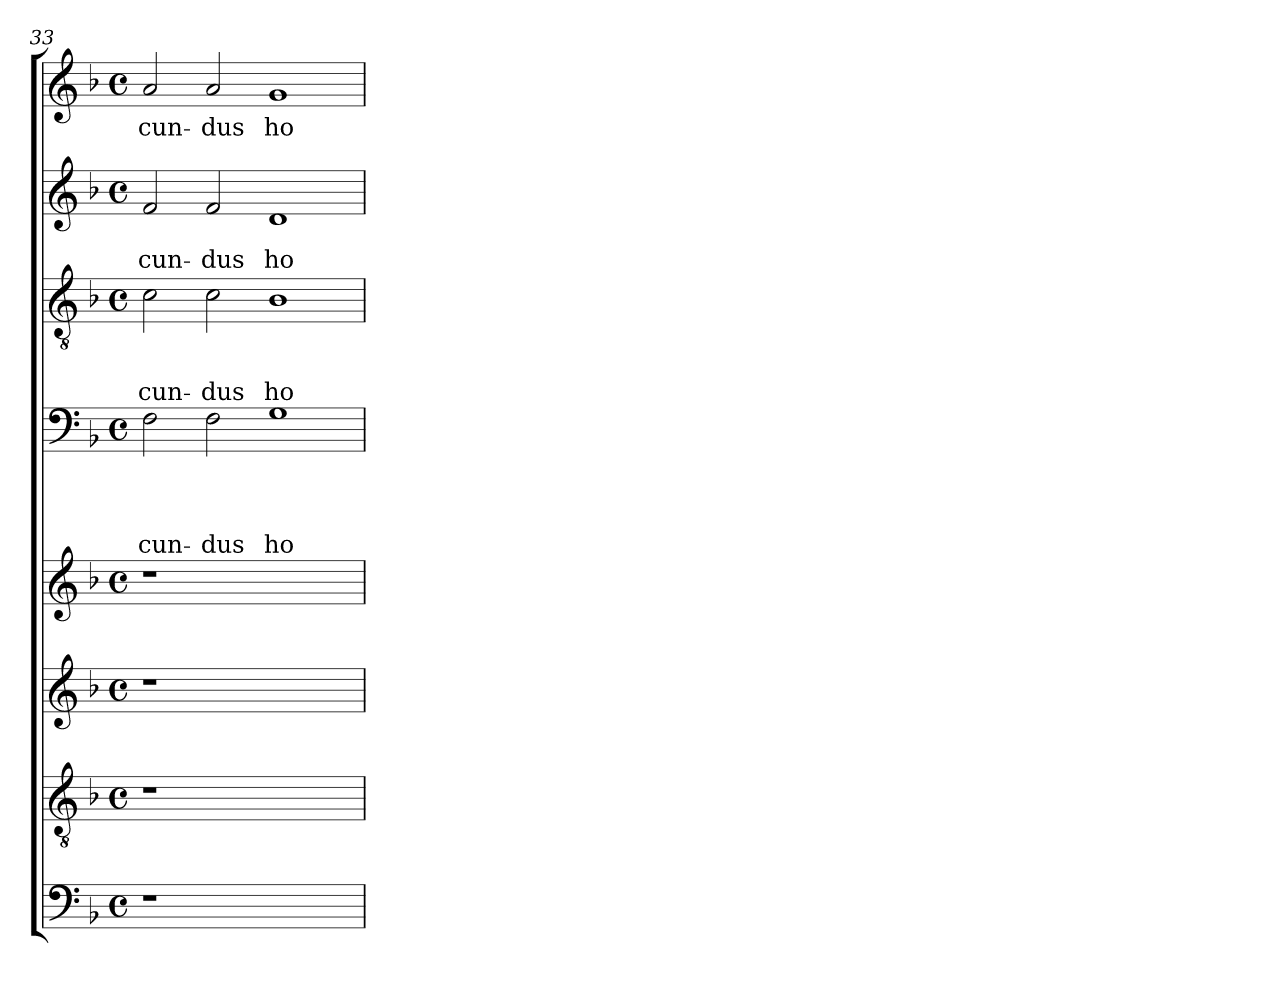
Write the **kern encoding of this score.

**kern	**kern	**kern	**kern	**kern	**text	**text	**text	**text	**kern	**text	**text	**text	**kern	**text	**text	**kern	**text
*part8	*part7	*part6	*part5	*part4	*part4	*part4	*part4	*part4	*part3	*part3	*part3	*part3	*part2	*part2	*part2	*part1	*part1
*staff8	*staff7	*staff6	*staff5	*staff4	*staff4	*staff4	*staff4	*staff4	*staff3	*staff3	*staff3	*staff3	*staff2	*staff2	*staff2	*staff1	*staff1
*clefF4	*clefGv2	*clefG2	*clefG2	*clefF4	*	*	*	*	*clefGv2	*	*	*	*clefG2	*	*	*clefG2	*
*k[b-]	*k[b-]	*k[b-]	*k[b-]	*k[b-]	*	*	*	*	*k[b-]	*	*	*	*k[b-]	*	*	*k[b-]	*
*F:	*F:	*F:	*F:	*F:	*	*	*	*	*F:	*	*	*	*F:	*	*	*F:	*
*M4/4	*M4/4	*M4/4	*M4/4	*M4/4	*	*	*	*	*M4/4	*	*	*	*M4/4	*	*	*M4/4	*
*met(c)	*met(c)	*met(c)	*met(c)	*met(c)	*	*	*	*	*met(c)	*	*	*	*met(c)	*	*	*met(c)	*
=33	=33	=33	=33	=33	=33	=33	=33	=33	=33	=33	=33	=33	=33	=33	=33	=33	=33
!	!	!	!	!	!	!	!	!LO:LY:b	!	!	!	!LO:LY:b	!	!	!LO:LY:b	!	!LO:LY:b
1r	1r	1r	1r	2F\	.	.	.	-cun-	2c\	.	.	-cun-	2f/	.	-cun-	2a/	-cun-
!	!	!	!	!	!	!	!	!LO:LY:b	!	!	!	!LO:LY:b	!	!	!LO:LY:b	!	!LO:LY:b
.	.	.	.	2F\	.	.	.	-dus	2c\	.	.	-dus	2f/	.	-dus	2a/	-dus
!	!	!	!	!	!	!	!	!LO:LY:b	!	!	!	!LO:LY:b	!	!	!LO:LY:b	!	!LO:LY:b
1ryy	1ryy	1ryy	1ryy	1G	.	.	.	ho-	1B-	.	.	ho-	1d	.	ho-	1g	ho-
=	=	=	=	=	=	=	=	=	=	=	=	=	=	=	=	=	=
*-	*-	*-	*-	*-	*-	*-	*-	*-	*-	*-	*-	*-	*-	*-	*-	*-	*-
